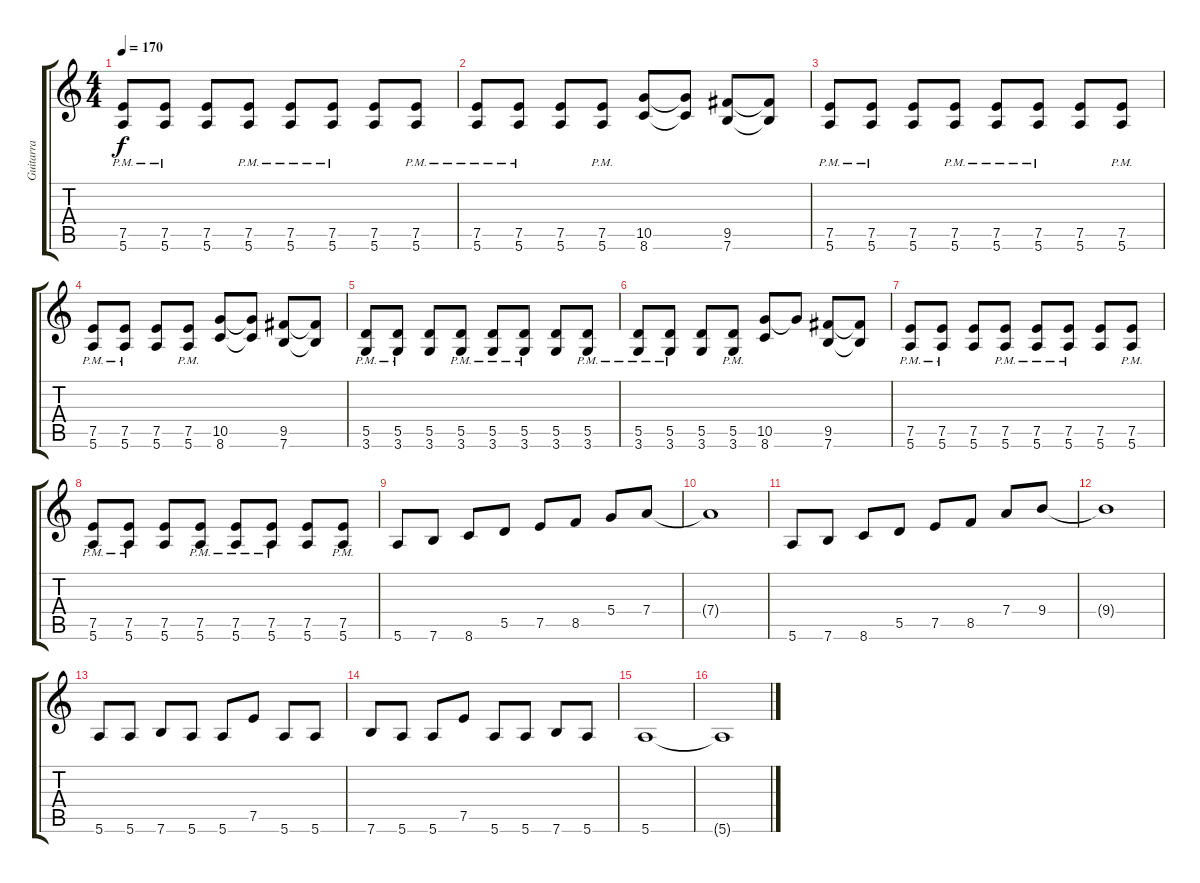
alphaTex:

\track ("Guitarra" "Guitarra") {instrument overdrivenguitar}
\staff {score tabs}
\tuning (E4 B3 G3 D3 A2 E2) {hide}
\ts (4 4)
\tempo 170
\clef g2
\ks c
(7.5{pm} 5.6{pm}).8{dy f} (7.5{pm} 5.6{pm}).8 (7.5 5.6).8 (7.5{pm} 5.6{pm}).8 (7.5{pm} 5.6{pm}).8 (7.5{pm} 5.6{pm}).8 (7.5 5.6).8 (7.5{pm} 5.6{pm}).8 |
(7.5{pm} 5.6{pm}).8 (7.5{pm} 5.6{pm}).8 (7.5 5.6).8 (7.5{pm} 5.6{pm}).8 (10.5 8.6).8 (10.5{t} 8.6{t}).8 (9.5 7.6).8 (9.5{t} 7.6{t}).8 |
(7.5{pm} 5.6{pm}).8 (7.5{pm} 5.6{pm}).8 (7.5 5.6).8 (7.5{pm} 5.6{pm}).8 (7.5{pm} 5.6{pm}).8 (7.5{pm} 5.6{pm}).8 (7.5 5.6).8 (7.5{pm} 5.6{pm}).8 |
(7.5{pm} 5.6{pm}).8 (7.5{pm} 5.6{pm}).8 (7.5 5.6).8 (7.5{pm} 5.6{pm}).8 (10.5 8.6).8 (10.5{t} 8.6{t}).8 (9.5 7.6).8 (9.5{t} 7.6{t}).8 |
(5.5{pm} 3.6{pm}).8 (5.5{pm} 3.6{pm}).8 (5.5 3.6).8 (5.5{pm} 3.6{pm}).8 (5.5{pm} 3.6{pm}).8 (5.5{pm} 3.6{pm}).8 (5.5 3.6).8 (5.5{pm} 3.6{pm}).8 |
(5.5{pm} 3.6{pm}).8 (5.5{pm} 3.6{pm}).8 (5.5 3.6).8 (5.5{pm} 3.6{pm}).8 (10.5 8.6).8 10.5{t}.8 (9.5 7.6).8 (9.5{t} 7.6{t}).8 |
(7.5{pm} 5.6{pm}).8 (7.5{pm} 5.6{pm}).8 (7.5 5.6).8 (7.5{pm} 5.6{pm}).8 (7.5{pm} 5.6{pm}).8 (7.5{pm} 5.6{pm}).8 (7.5 5.6).8 (7.5{pm} 5.6{pm}).8 |
(7.5{pm} 5.6{pm}).8 (7.5{pm} 5.6{pm}).8 (7.5 5.6).8 (7.5{pm} 5.6{pm}).8 (7.5{pm} 5.6{pm}).8 (7.5{pm} 5.6{pm}).8 (7.5 5.6).8 (7.5{pm} 5.6{pm}).8 |
5.6.8 7.6.8 8.6.8 5.5.8 7.5.8 8.5.8 5.4.8 7.4.8 |
7.4{t}.1 |
5.6.8 7.6.8 8.6.8 5.5.8 7.5.8 8.5.8 7.4.8 9.4.8 |
9.4{t}.1 |
5.6.8 5.6.8 7.6.8 5.6.8 5.6.8 7.5.8 5.6.8 5.6.8 |
7.6.8 5.6.8 5.6.8 7.5.8 5.6.8 5.6.8 7.6.8 5.6.8 |
5.6.1 |
5.6{t}.1
